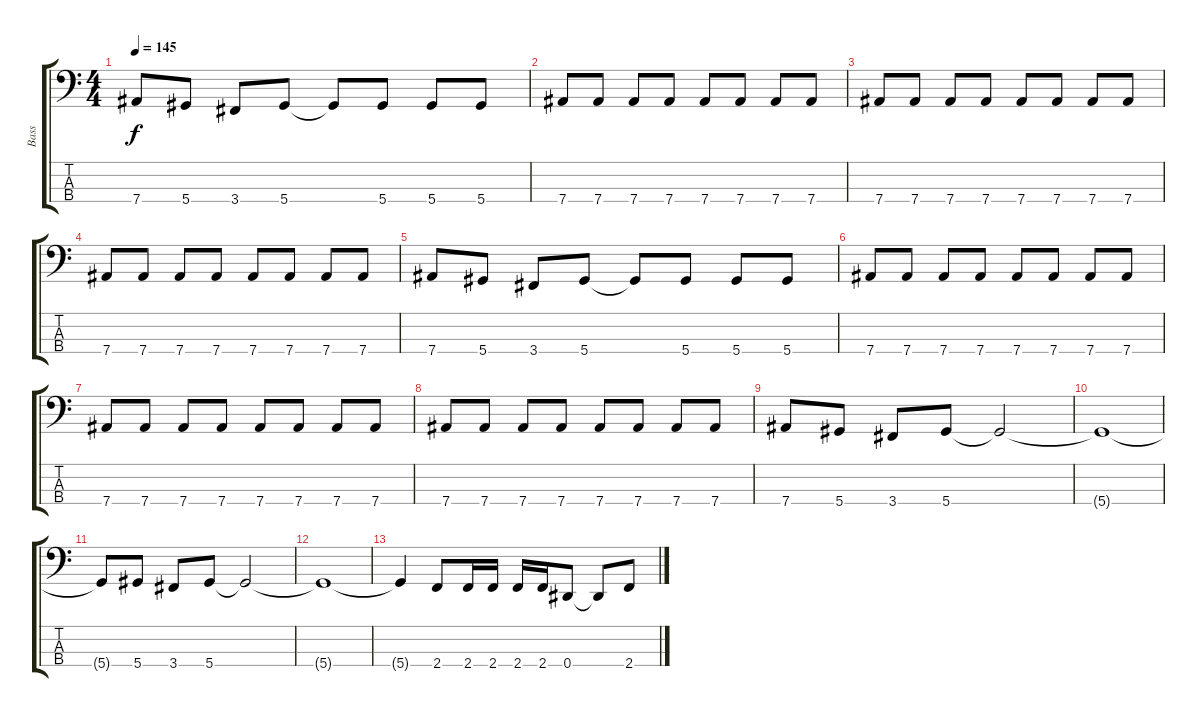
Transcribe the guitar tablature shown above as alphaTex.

\track ("Bass" "Bass") {instrument electricbassfinger}
\staff {score tabs}
\tuning (Gb2 Db2 Ab1 Eb1) {hide}
\ts (4 4)
\tempo 145
\clef f4
\ks c
7.4.8{dy f} 5.4.8 3.4.8 5.4.8 5.4{t}.8 5.4.8 5.4.8 5.4.8 |
7.4.8 7.4.8 7.4.8 7.4.8 7.4.8 7.4.8 7.4.8 7.4.8 |
7.4.8 7.4.8 7.4.8 7.4.8 7.4.8 7.4.8 7.4.8 7.4.8 |
7.4.8 7.4.8 7.4.8 7.4.8 7.4.8 7.4.8 7.4.8 7.4.8 |
7.4.8 5.4.8 3.4.8 5.4.8 5.4{t}.8 5.4.8 5.4.8 5.4.8 |
7.4.8 7.4.8 7.4.8 7.4.8 7.4.8 7.4.8 7.4.8 7.4.8 |
7.4.8 7.4.8 7.4.8 7.4.8 7.4.8 7.4.8 7.4.8 7.4.8 |
7.4.8 7.4.8 7.4.8 7.4.8 7.4.8 7.4.8 7.4.8 7.4.8 |
7.4.8 5.4.8 3.4.8 5.4.8 5.4{t}.2 |
5.4{t}.1 |
5.4{t}.8 5.4.8 3.4.8 5.4.8 5.4{t}.2 |
5.4{t}.1 |
5.4{t}.4 2.4.8 2.4.16 2.4.16 2.4.16 2.4.16 0.4.8 0.4{t}.8 2.4.8
